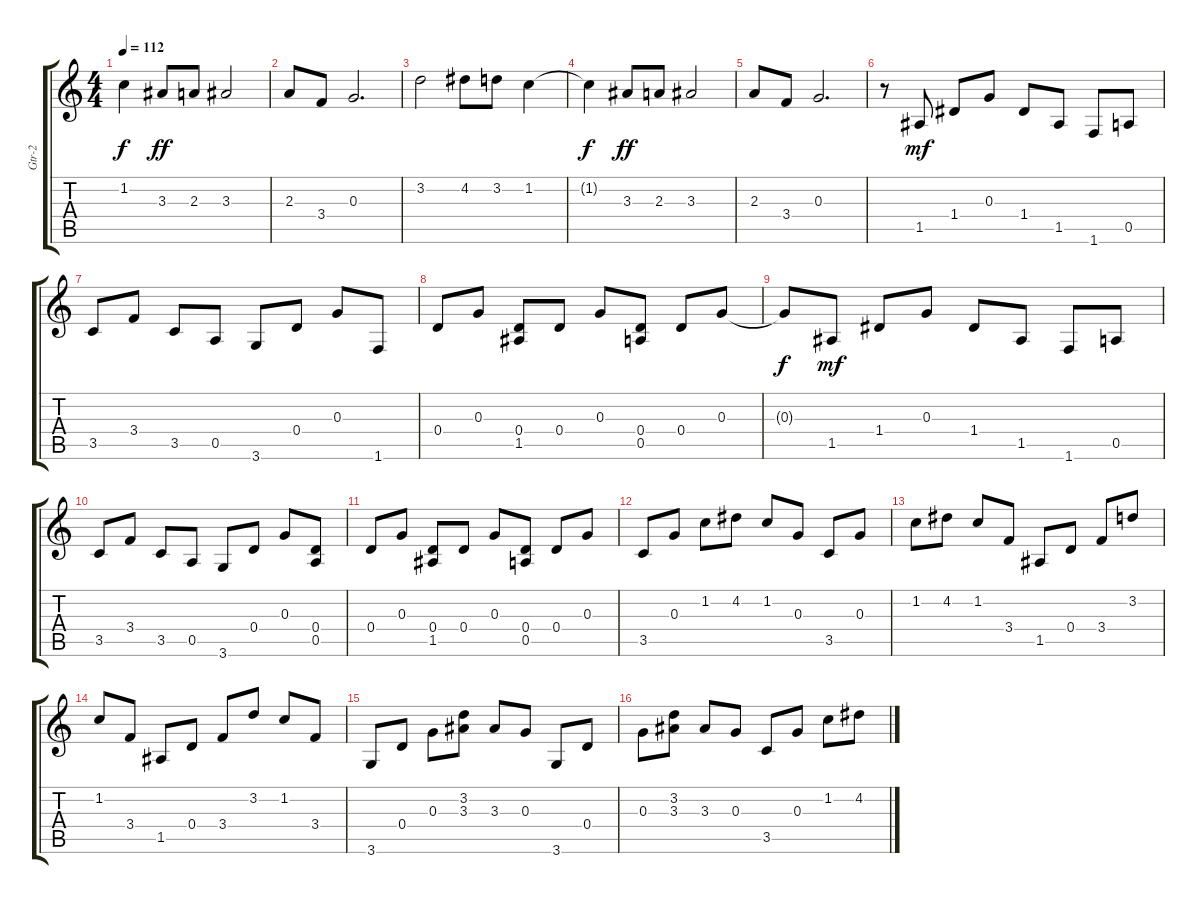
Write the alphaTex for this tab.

\track ("Gtr-2" "Gtr-2") {instrument acousticguitarsteel}
\staff {score tabs}
\tuning (E4 B3 G3 D3 A2 E2) {hide}
\ts (4 4)
\tempo 112
\clef g2
\ks c
1.2{t}.4{dy f} 3.3.8{dy ff} 2.3.8 3.3.2 |
2.3.8 3.4.8 0.3.2{d} |
3.2.2 4.2.8 3.2.8 1.2.4 |
1.2{t}.4{dy f} 3.3.8{dy ff} 2.3.8 3.3.2 |
2.3.8 3.4.8 0.3.2{d} |
r.8 1.5.8{dy mf} 1.4.8 0.3.8 1.4.8 1.5.8 1.6.8 0.5.8 |
3.5.8 3.4.8 3.5.8 0.5.8 3.6.8 0.4.8 0.3.8 1.6.8 |
0.4.8 0.3.8 (0.4 1.5).8 0.4.8 0.3.8 (0.4 0.5).8 0.4.8 0.3.8 |
0.3{t}.8{dy f} 1.5.8{dy mf} 1.4.8 0.3.8 1.4.8 1.5.8 1.6.8 0.5.8 |
3.5.8 3.4.8 3.5.8 0.5.8 3.6.8 0.4.8 0.3.8 (0.4 0.5).8 |
0.4.8 0.3.8 (0.4 1.5).8 0.4.8 0.3.8 (0.4 0.5).8 0.4.8 0.3.8 |
3.5.8 0.3.8 1.2.8 4.2.8 1.2.8 0.3.8 3.5.8 0.3.8 |
1.2.8 4.2.8 1.2.8 3.4.8 1.5.8 0.4.8 3.4.8 3.2.8 |
1.2.8 3.4.8 1.5.8 0.4.8 3.4.8 3.2.8 1.2.8 3.4.8 |
3.6.8 0.4.8 0.3.8 (3.2 3.3).8 3.3.8 0.3.8 3.6.8 0.4.8 |
0.3.8 (3.2 3.3).8 3.3.8 0.3.8 3.5.8 0.3.8 1.2.8 4.2.8
